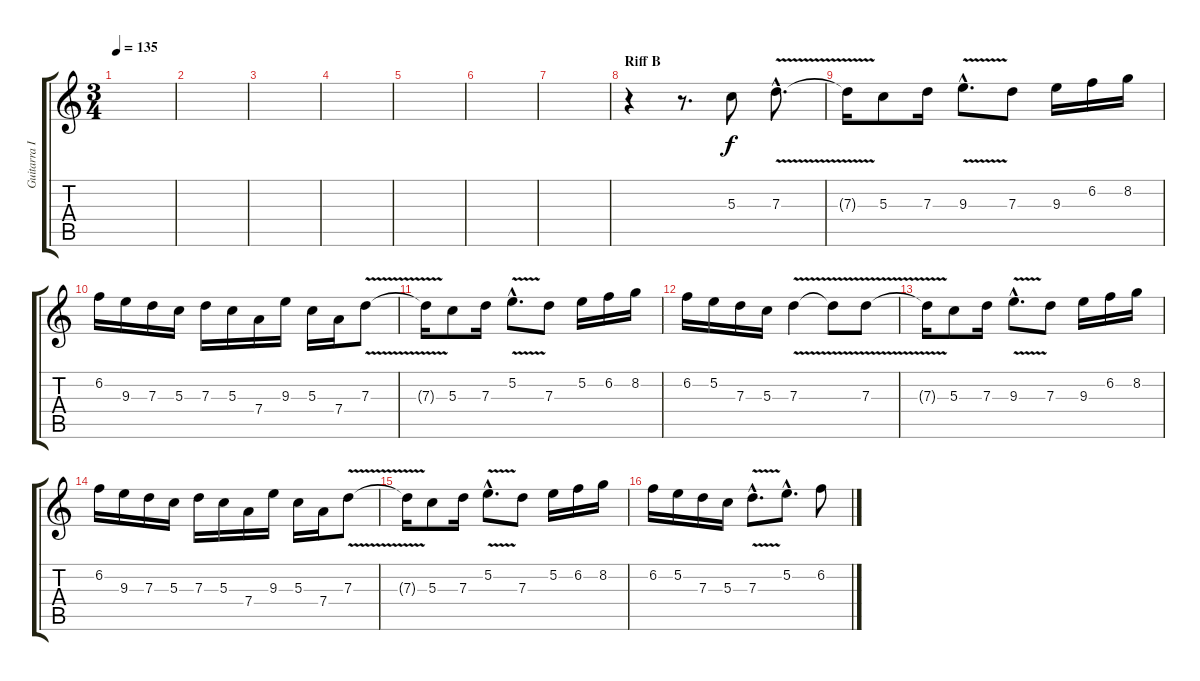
\track ("Guitarra III" "Guitarra I") {instrument distortionguitar}
\staff {score tabs}
\tuning (E4 B3 G3 D3 A2 E2) {hide}
\ts (3 4)
\tempo 135
\clef g2
\ks c
|
|
|
|
|
|
|
\section ("" "Riff B")
r.4 r.8{d} 5.3.8 7.3{v hac}.8{d} |
7.3{t}.16 5.3.8 7.3.16 9.3{v hac}.8{d} 7.3.8 9.3.16 6.2.16 8.2.16 |
6.2.16 9.3.16 7.3.16 5.3.16 7.3.16 5.3.16 7.4.16 9.3.16 5.3.16 7.4.16 7.3{v}.8 |
7.3{t}.16 5.3.8 7.3.16 5.2{v hac}.8{d} 7.3.8 5.2.16 6.2.16 8.2.16 |
6.2.16 5.2.16 7.3.16 5.3.16 7.3{v}.4 7.3{t}.8 7.3{v}.8 |
7.3{t}.16 5.3.8 7.3.16 9.3{v hac}.8{d} 7.3.8 9.3.16 6.2.16 8.2.16 |
6.2.16 9.3.16 7.3.16 5.3.16 7.3.16 5.3.16 7.4.16 9.3.16 5.3.16 7.4.16 7.3{v}.8 |
7.3{t}.16 5.3.8 7.3.16 5.2{v hac}.8{d} 7.3.8 5.2.16 6.2.16 8.2.16 |
6.2.16 5.2.16 7.3.16 5.3.16 7.3{v hac}.8{d} 5.2{hac}.8{d} 6.2.8
